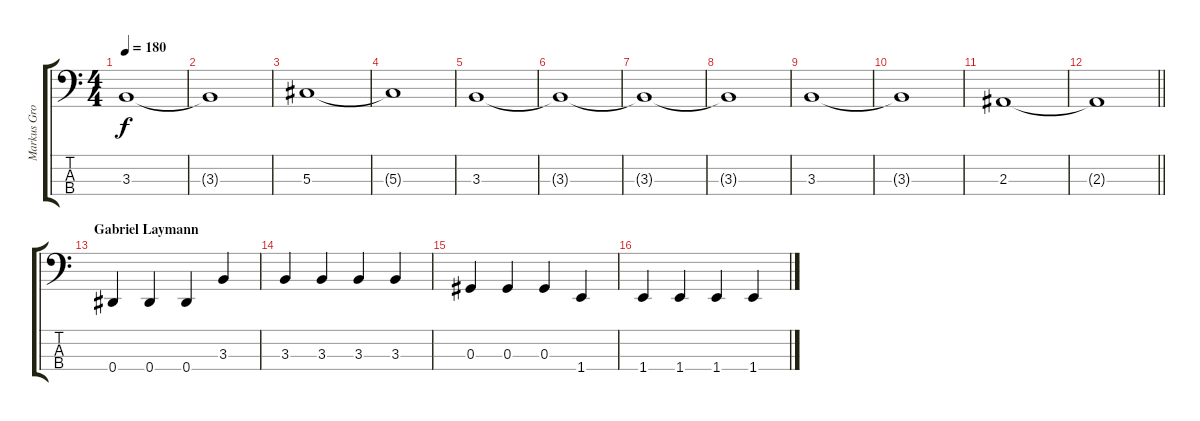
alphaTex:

\track ("Markus Grosskopf" "Markus Gro") {instrument electricbassfinger}
\staff {score tabs}
\tuning (Gb2 Db2 Ab1 Eb1) {hide}
\ts (4 4)
\tempo 180
\clef f4
\ks c
3.3.1{dy f} |
3.3{t}.1 |
5.3.1 |
5.3{t}.1 |
3.3.1 |
3.3{t}.1 |
3.3{t}.1 |
3.3{t}.1 |
3.3.1 |
3.3{t}.1 |
2.3.1 |
\barLineRight lightlight
2.3{t}.1 |
\section ("" "Gabriel Laymann")
0.4.4 0.4.4 0.4.4 3.3.4 |
3.3.4 3.3.4 3.3.4 3.3.4 |
0.3.4 0.3.4 0.3.4 1.4.4 |
1.4.4 1.4.4 1.4.4 1.4.4
